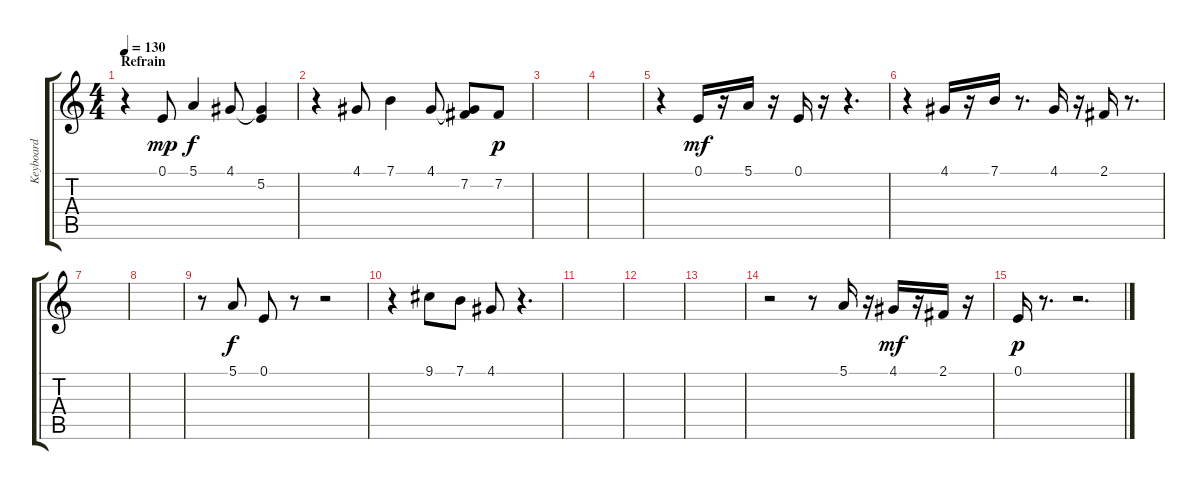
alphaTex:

\track ("Keyboard" "Keyboard") {instrument harpsichord}
\staff {score tabs}
\tuning (E4 B3 G3 D3 A2 E2) {hide}
\ts (4 4)
\section ("" "Refrain")
\tempo 130
\clef g2
\ks c
r.4{dy mp} 0.1.8 5.1.4{dy f} 4.1.8 (4.1{t} 5.2).4 |
r.4 4.1.8 7.1.4 4.1.8 (4.1{t} 7.2).8 7.2.8{dy p} |
|
|
r.4 0.1.16{dy mf} r.16 5.1.16 r.16 0.1.16 r.16 r.4{d} |
r.4 4.1.16 r.16 7.1.16 r.8{d} 4.1.16 r.16 2.1.16 r.8{d} |
|
|
r.8 5.1.8{dy f} 0.1.8 r.8 r.2 |
r.4 9.1.8 7.1.8 4.1.8 r.4{d} |
|
|
|
r.2 r.8 5.1.16 r.16 4.1.16{dy mf} r.16 2.1.16 r.16 |
0.1.16{dy p} r.8{d} r.2{d}
